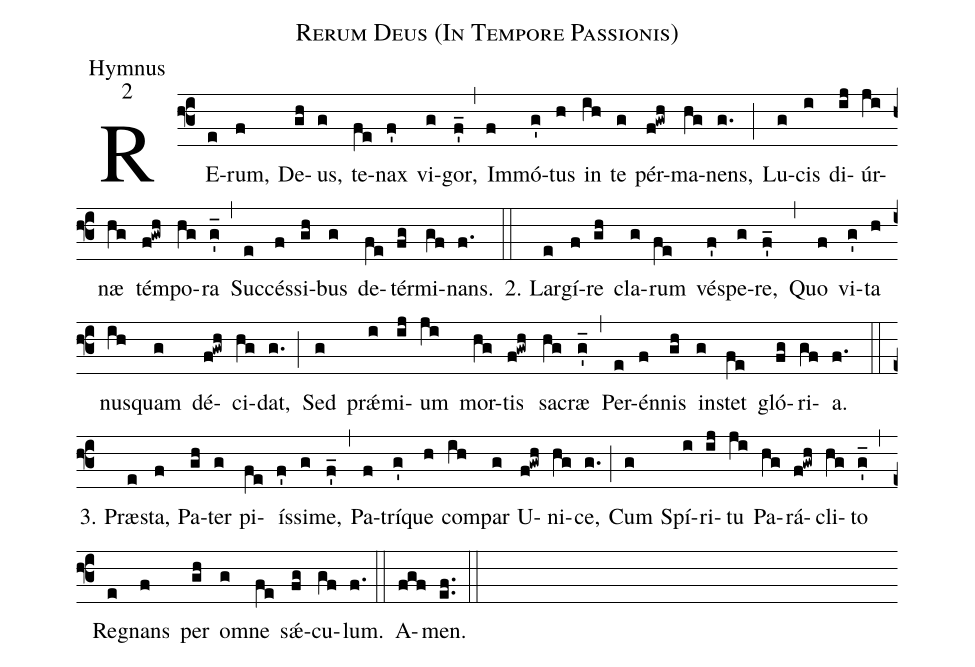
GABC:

name:Rerum Deus (In Tempore Passionis);
office-part:Hymnus;
mode:2;
%%
(f3)RE(e)rum,(f) De(gh)us,(g) te(fe)nax(f') vi(g)gor,(f'_) (,)
Im(f)mó(g')tus(h) in(ih) te(g) pér(f!gwh)ma(hg)nens,(g.) (;)
Lu(g)cis(i) di(ij)úr(ji)næ(hg) tém(f!gwh)po(hg)ra(g'_) (,)
Suc(e)cés(f)si(gh)bus(g) de(fe)tér(fg)mi(gf)nans.(f.) (::)

2. Lar(e)gí(f)re(gh) cla(g)rum(fe) vés(f')pe(g)re,(f'_) (,)
Quo(f) vi(g')ta(h) nus(ih)quam(g) dé(f!gwh)ci(hg)dat,(g.) (;)
Sed(g) prǽ(i)mi(ij)um(ji) mor(hg)tis(f!gwh) sa(hg)cræ(g'_) (,)
Per(e)én(f)nis(gh) in(g)stet(fe) gló(fg)ri(gf)a.(f.) (::)

3. Præ(e)sta,(f) Pa(gh)ter(g) pi(fe)ís(f')si(g)me,(f'_) (,)
Pa(f)trí(g')que(h) com(ih)par(g) U(f!gwh)ni(hg)ce,(g.) (;)
Cum(g) Spí(i)ri(ij)tu(ji) Pa(hg)rá(f!gwh)cli(hg)to(g'_) (,)
Re(e)gnans(f) per(gh) om(g)ne(fe) sǽ(fg)cu(gf)lum.(f.) (::)
A(fgf)men.(ef..) (::)
